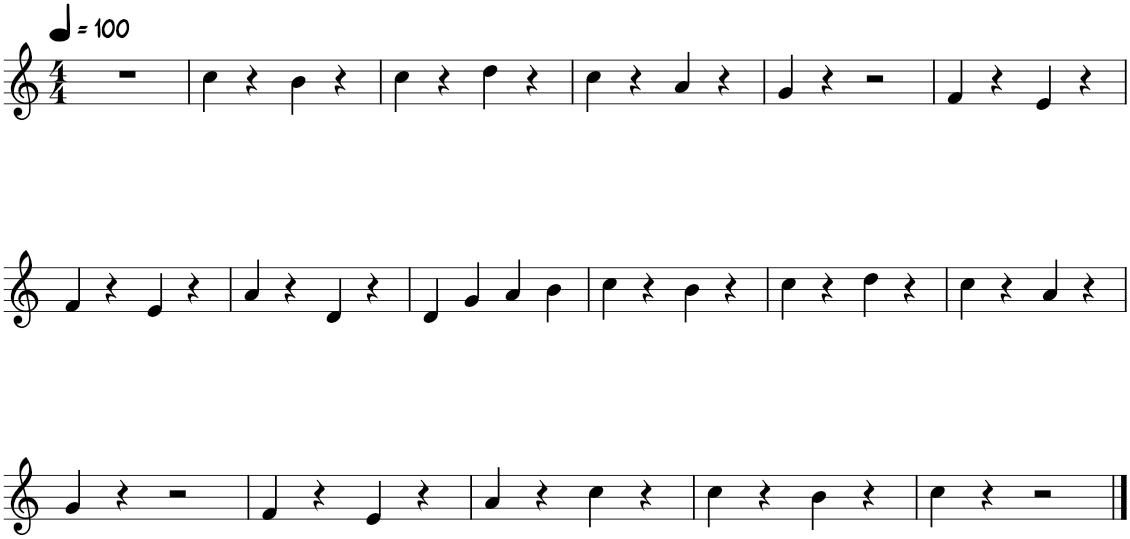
**kern
*part1
*staff1
*I"Piano
*I'Pno.
*clefG2
*k[]
*M4/4
*MM100
=1
1r
=2
4cc\
4r
4b\
4r
=3
4cc\
4r
4dd\
4r
=4
4cc\
4r
4a/
4r
=5
4g/
4r
2r
=6
4f/
4r
4e/
4r
!!LO:LB:g=z
=7
4f/
4r
4e/
4r
=8
4a/
4r
4d/
4r
=9
4d/
4g/
4a/
4b\
=10
4cc\
4r
4b\
4r
=11
4cc\
4r
4dd\
4r
=12
4cc\
4r
4a/
4r
!!LO:LB:g=z
=13
4g/
4r
2r
=14
4f/
4r
4e/
4r
=15
4a/
4r
4cc\
4r
=16
4cc\
4r
4b\
4r
=17
4cc\
4r
2r
==
*-
